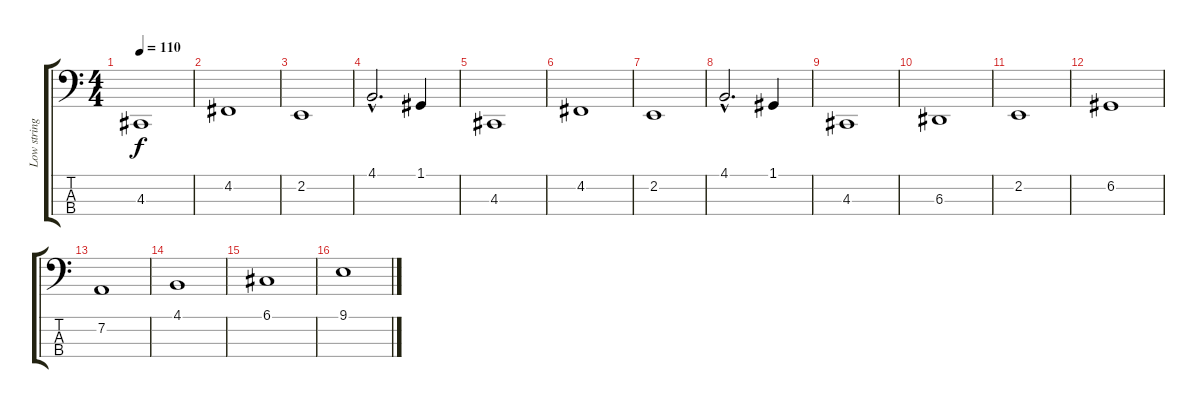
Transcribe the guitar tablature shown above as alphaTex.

\track ("Low strings" "Low string") {instrument stringensemble1}
\staff {score tabs}
\tuning (G2 D2 A1 E1) {hide}
\ts (4 4)
\tempo 110
\clef f4
\ks c
4.3.1{dy f} |
4.2.1 |
2.2.1 |
4.1{hac}.2{d} 1.1.4 |
4.3.1 |
4.2.1 |
2.2.1 |
4.1{hac}.2{d} 1.1.4 |
4.3.1 |
6.3.1 |
2.2.1 |
6.2.1 |
7.2.1 |
4.1.1 |
6.1.1 |
9.1.1
